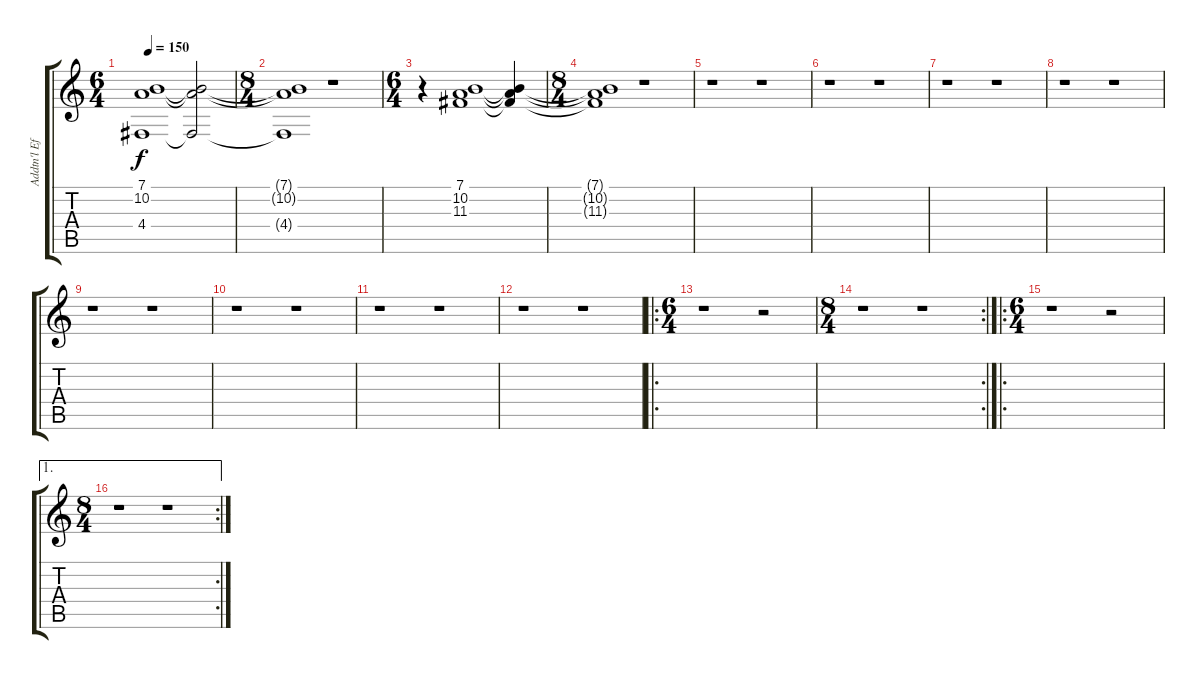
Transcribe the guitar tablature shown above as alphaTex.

\track ("Addtn'l Effects" "Addtn'l Ef") {instrument pad2warm}
\staff {score tabs}
\tuning (E4 B3 G3 D3 A2 E2) {hide}
\ts (6 4)
\tempo 150
\clef g2
\ks c
(7.1 10.2 4.4).1{dy f} (7.1{t} 10.2{t} 4.4{t}).2 |
\ts (8 4)
(7.1{t} 10.2{t} 4.4{t}).1 r.1 |
\ts (6 4)
r.4 (7.1 10.2 11.3).1 (7.1{t} 10.2{t} 11.3{t}).4 |
\ts (8 4)
(7.1{t} 10.2{t} 11.3{t}).1 r.1 |
r.1 r.1 |
r.1 r.1 |
r.1 r.1 |
r.1 r.1 |
r.1 r.1 |
r.1 r.1 |
r.1 r.1 |
r.1 r.1 |
\ro
\ts (6 4)
r.1 r.2 |
\rc 2
\ts (8 4)
r.1 r.1 |
\ro
\ts (6 4)
r.1 r.2 |
\ae 1
\rc 2
\ts (8 4)
r.1 r.1
